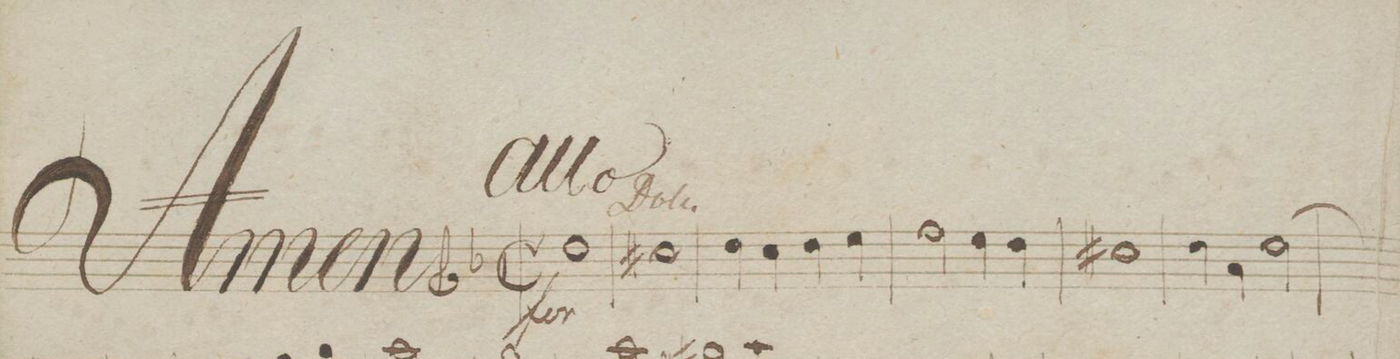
**kern	**dynam
*I"Violio 1mo	*
*clefG2	*
*k[b-]	*
*met(c|)	*
*M2/2	*
*MM180	*
1dd	f
=2	=2
1cc#X	.
=3	=3
4dd\	.
4cc\	.
4dd\	.
4ee\	.
=4	=4
2ff\	.
4ee\	.
4dd\	.
=5	=5
1cc#X	.
=6	=6
4dd\	.
4a/	.
[2dd\	.
=7	=7
*-	*-
